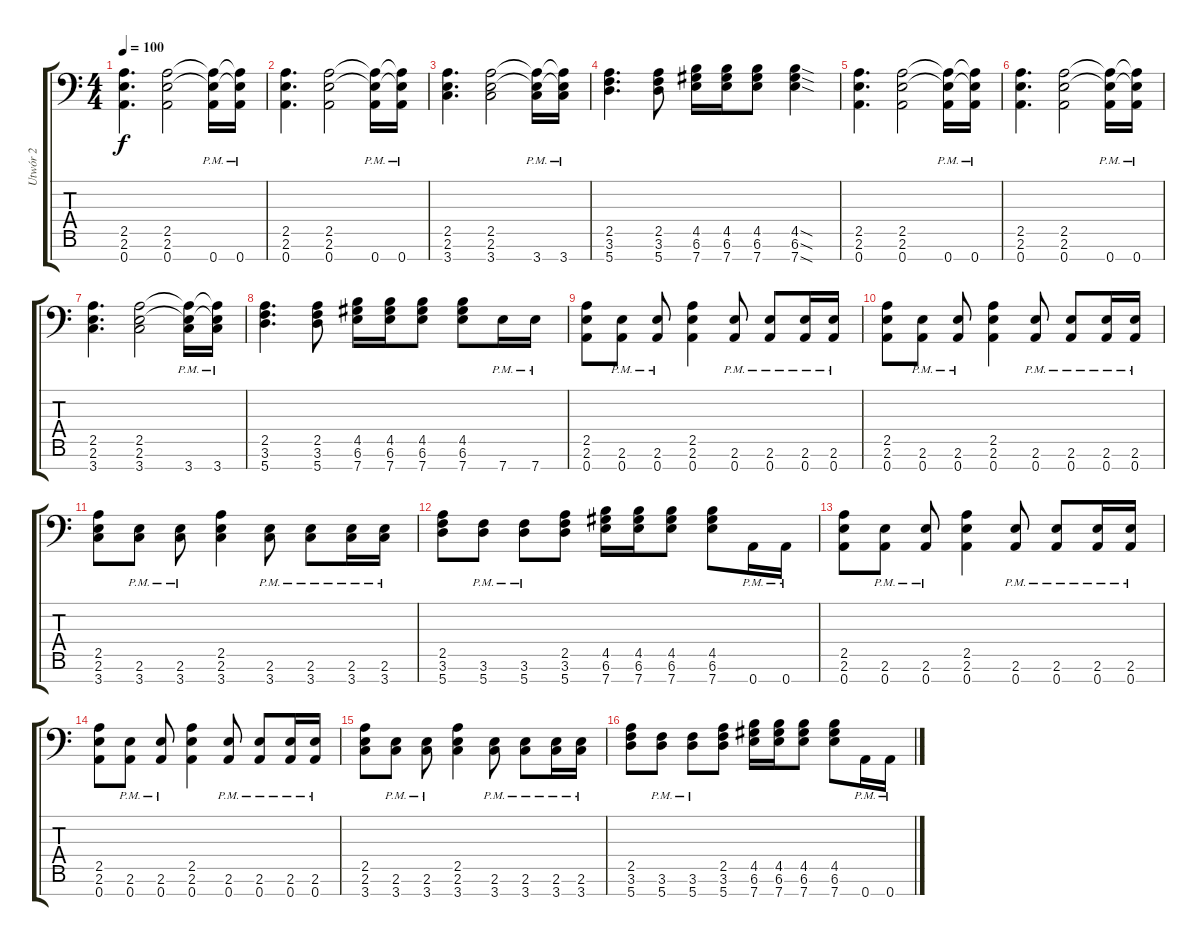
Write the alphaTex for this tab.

\track ("Utwór 2" "Utwór 2") {instrument distortionguitar}
\staff {score tabs}
\tuning (D4 A3 F3 C3 G2 D2 A1) {hide}
\ts (4 4)
\tempo 100
\clef f4
\ks c
(2.5 2.6 0.7).4{d dy f} (2.5 2.6 0.7).2 (2.5{t} 2.6{t} 0.7{pm}).16 (2.5{t} 2.6{t} 0.7{pm}).16 |
(2.5 2.6 0.7).4{d} (2.5 2.6 0.7).2 (2.5{t} 2.6{t} 0.7{pm}).16 (2.5{t} 2.6{t} 0.7{pm}).16 |
(2.5 2.6 3.7).4{d} (2.5 2.6 3.7).2 (2.5{t} 2.6{t} 3.7{pm}).16 (2.5{t} 2.6{t} 3.7{pm}).16 |
(2.5 3.6 5.7).4{d} (2.5 3.6 5.7).8 (4.5 6.6 7.7).16 (4.5 6.6 7.7).16 (4.5 6.6 7.7).8 (4.5{sod} 6.6{sod} 7.7{sod}).4 |
(2.5 2.6 0.7).4{d} (2.5 2.6 0.7).2 (2.5{t} 2.6{t} 0.7{pm}).16 (2.5{t} 2.6{t} 0.7{pm}).16 |
(2.5 2.6 0.7).4{d} (2.5 2.6 0.7).2 (2.5{t} 2.6{t} 0.7{pm}).16 (2.5{t} 2.6{t} 0.7{pm}).16 |
(2.5 2.6 3.7).4{d} (2.5 2.6 3.7).2 (2.5{t} 2.6{t} 3.7{pm}).16 (2.5{t} 2.6{t} 3.7{pm}).16 |
(2.5 3.6 5.7).4{d} (2.5 3.6 5.7).8 (4.5 6.6 7.7).16 (4.5 6.6 7.7).16 (4.5 6.6 7.7).8 (4.5 6.6 7.7).8 7.7{pm}.16 7.7{pm}.16 |
(2.5 2.6 0.7).8 (2.6{pm} 0.7{pm}).8 (2.6{pm} 0.7{pm}).8 (2.5 2.6 0.7).4 (2.6{pm} 0.7{pm}).8 (2.6{pm} 0.7{pm}).8 (2.6{pm} 0.7{pm}).16 (2.6{pm} 0.7{pm}).16 |
(2.5 2.6 0.7).8 (2.6{pm} 0.7{pm}).8 (2.6{pm} 0.7{pm}).8 (2.5 2.6 0.7).4 (2.6{pm} 0.7{pm}).8 (2.6{pm} 0.7{pm}).8 (2.6{pm} 0.7{pm}).16 (2.6{pm} 0.7{pm}).16 |
(2.5 2.6 3.7).8 (2.6{pm} 3.7{pm}).8 (2.6{pm} 3.7{pm}).8 (2.5 2.6 3.7).4 (2.6{pm} 3.7{pm}).8 (2.6{pm} 3.7{pm}).8 (2.6{pm} 3.7{pm}).16 (2.6{pm} 3.7{pm}).16 |
(2.5 3.6 5.7).8 (3.6{pm} 5.7{pm}).8 (3.6{pm} 5.7{pm}).8 (2.5 3.6 5.7).8 (4.5 6.6 7.7).16 (4.5 6.6 7.7).16 (4.5 6.6 7.7).8 (4.5 6.6 7.7).8 0.7{pm}.16 0.7{pm}.16 |
(2.5 2.6 0.7).8 (2.6{pm} 0.7{pm}).8 (2.6{pm} 0.7{pm}).8 (2.5 2.6 0.7).4 (2.6{pm} 0.7{pm}).8 (2.6{pm} 0.7{pm}).8 (2.6{pm} 0.7{pm}).16 (2.6{pm} 0.7{pm}).16 |
(2.5 2.6 0.7).8 (2.6{pm} 0.7{pm}).8 (2.6{pm} 0.7{pm}).8 (2.5 2.6 0.7).4 (2.6{pm} 0.7{pm}).8 (2.6{pm} 0.7{pm}).8 (2.6{pm} 0.7{pm}).16 (2.6{pm} 0.7{pm}).16 |
(2.5 2.6 3.7).8 (2.6{pm} 3.7{pm}).8 (2.6{pm} 3.7{pm}).8 (2.5 2.6 3.7).4 (2.6{pm} 3.7{pm}).8 (2.6{pm} 3.7{pm}).8 (2.6{pm} 3.7{pm}).16 (2.6{pm} 3.7{pm}).16 |
(2.5 3.6 5.7).8 (3.6{pm} 5.7{pm}).8 (3.6{pm} 5.7{pm}).8 (2.5 3.6 5.7).8 (4.5 6.6 7.7).16 (4.5 6.6 7.7).16 (4.5 6.6 7.7).8 (4.5 6.6 7.7).8 0.7{pm}.16 0.7{pm}.16
